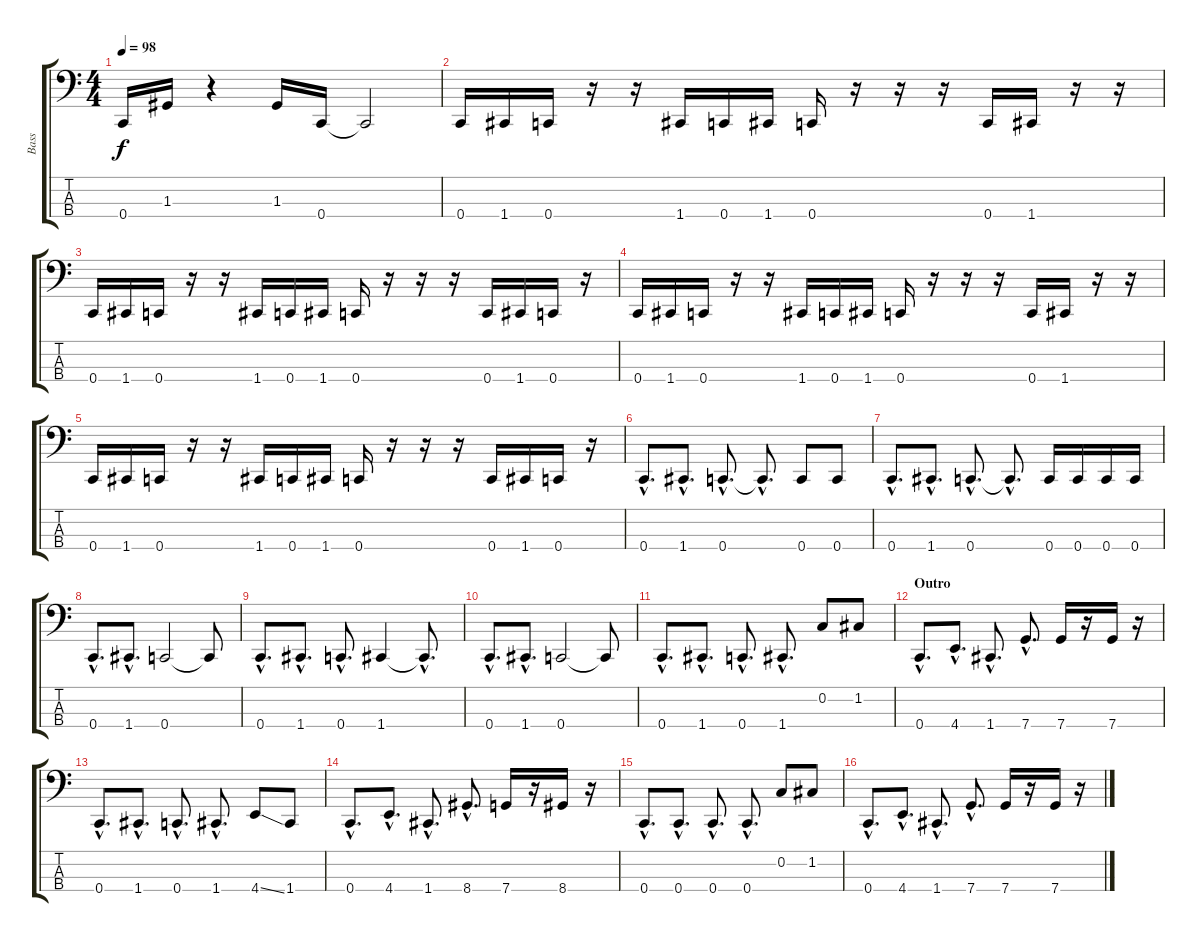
\track ("Bass" "Bass") {instrument electricbasspick}
\staff {score tabs}
\tuning (F2 C2 G1 C1) {hide}
\ts (4 4)
\tempo 98
\clef f4
\ks c
0.4.16{dy f} 1.3.16 r.4 1.3.16 0.4.16 0.4{t}.2 |
0.4.16 1.4.16 0.4.16 r.16 r.16 1.4.16 0.4.16 1.4.16 0.4.16 r.16 r.16 r.16 0.4.16 1.4.16 r.16 r.16 |
0.4.16 1.4.16 0.4.16 r.16 r.16 1.4.16 0.4.16 1.4.16 0.4.16 r.16 r.16 r.16 0.4.16 1.4.16 0.4.16 r.16 |
0.4.16 1.4.16 0.4.16 r.16 r.16 1.4.16 0.4.16 1.4.16 0.4.16 r.16 r.16 r.16 0.4.16 1.4.16 r.16 r.16 |
0.4.16 1.4.16 0.4.16 r.16 r.16 1.4.16 0.4.16 1.4.16 0.4.16 r.16 r.16 r.16 0.4.16 1.4.16 0.4.16 r.16 |
\section ("" "")
0.4{hac}.8{d} 1.4{hac}.8{d} 0.4{hac}.8{d} 0.4{hac t}.8{d} 0.4.8 0.4.8 |
0.4{hac}.8{d} 1.4{hac}.8{d} 0.4{hac}.8{d} 0.4{hac t}.8{d} 0.4.16 0.4.16 0.4.16 0.4.16 |
0.4{hac}.8{d} 1.4{hac}.8{d} 0.4.2 0.4{t}.8 |
0.4{hac}.8{d} 1.4{hac}.8{d} 0.4{hac}.8{d} 1.4.4 1.4{hac t}.8{d} |
0.4{hac}.8{d} 1.4{hac}.8{d} 0.4.2 0.4{t}.8 |
0.4{hac}.8{d} 1.4{hac}.8{d} 0.4{hac}.8{d} 1.4{hac}.8{d} 0.2.8 1.2.8 |
\section ("" "Outro")
0.4{hac}.8{d} 4.4{hac}.8{d} 1.4{hac}.8{d} 7.4{hac}.8{d} 7.4.16 r.16 7.4.16 r.16 |
0.4{hac}.8{d} 1.4{hac}.8{d} 0.4{hac}.8{d} 1.4{hac}.8{d} 4.4{ss}.8 1.4.8 |
0.4{hac}.8{d} 4.4{hac}.8{d} 1.4{hac}.8{d} 8.4{hac}.8{d} 7.4.16 r.16 8.4.16 r.16 |
0.4{hac}.8{d} 0.4{hac}.8{d} 0.4{hac}.8{d} 0.4{hac}.8{d} 0.2.8 1.2.8 |
0.4{hac}.8{d} 4.4{hac}.8{d} 1.4{hac}.8{d} 7.4{hac}.8{d} 7.4.16 r.16 7.4.16 r.16
